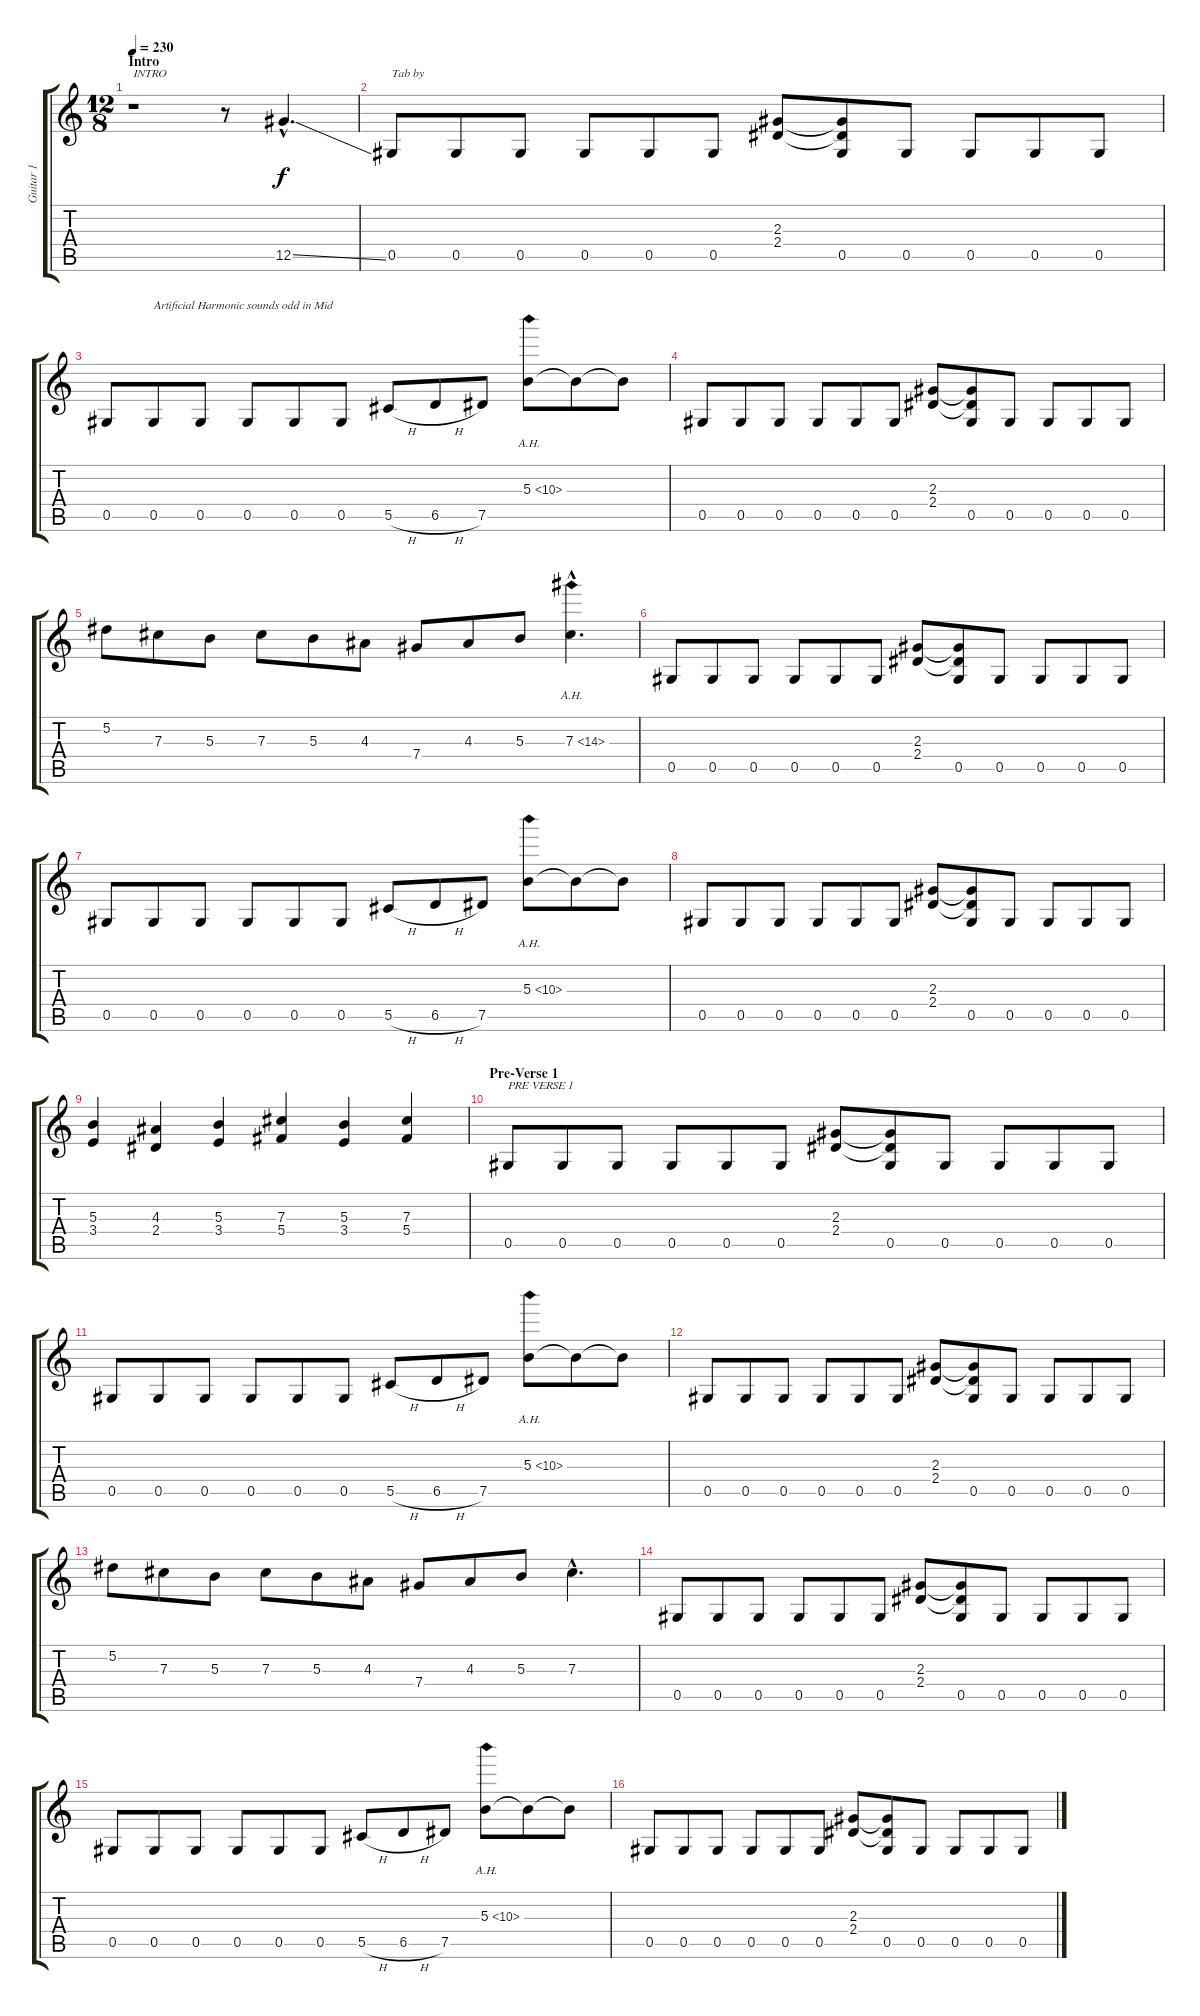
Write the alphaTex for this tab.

\track ("Guitar 1" "Guitar 1") {instrument distortionguitar}
\staff {score tabs}
\tuning (Eb4 Bb3 Gb3 Db3 Ab2 Eb2) {hide}
\ts (12 8)
\section ("" "Intro")
\tempo 230
\clef g2
\ks c
r.1{txt "INTRO" dy f instrument distortionguitar} r.8 12.5{ss hac}.4{d} |
0.5.8{txt "Tab by"} 0.5.8 0.5.8 0.5.8 0.5.8 0.5.8 (2.3 2.4).8 (2.3{t} 2.4{t} 0.5).8 0.5.8 0.5.8 0.5.8 0.5.8 |
0.5.8 0.5.8{txt "Artificial Harmonic sounds odd in Mid"} 0.5.8 0.5.8 0.5.8 0.5.8 5.5{h}.8 6.5{h}.8 7.5.8 5.3{ah 5}.8 5.3{t}.8 5.3{t}.8 |
0.5.8 0.5.8 0.5.8 0.5.8 0.5.8 0.5.8 (2.3 2.4).8 (2.3{t} 2.4{t} 0.5).8 0.5.8 0.5.8 0.5.8 0.5.8 |
5.2.8 7.3.8 5.3.8 7.3.8 5.3.8 4.3.8 7.4.8 4.3.8 5.3.8 7.3{ah 7 hac}.4{d} |
0.5.8 0.5.8 0.5.8 0.5.8 0.5.8 0.5.8 (2.3 2.4).8 (2.3{t} 2.4{t} 0.5).8 0.5.8 0.5.8 0.5.8 0.5.8 |
0.5.8 0.5.8 0.5.8 0.5.8 0.5.8 0.5.8 5.5{h}.8 6.5{h}.8 7.5.8 5.3{ah 5}.8 5.3{t}.8 5.3{t}.8 |
0.5.8 0.5.8 0.5.8 0.5.8 0.5.8 0.5.8 (2.3 2.4).8 (2.3{t} 2.4{t} 0.5).8 0.5.8 0.5.8 0.5.8 0.5.8 |
(5.3 3.4).4 (4.3 2.4).4 (5.3 3.4).4 (7.3 5.4).4 (5.3 3.4).4 (7.3 5.4).4 |
\section ("" "Pre-Verse 1")
0.5.8{txt "PRE VERSE 1"} 0.5.8 0.5.8 0.5.8 0.5.8 0.5.8 (2.3 2.4).8 (2.3{t} 2.4{t} 0.5).8 0.5.8 0.5.8 0.5.8 0.5.8 |
0.5.8 0.5.8 0.5.8 0.5.8 0.5.8 0.5.8 5.5{h}.8 6.5{h}.8 7.5.8 5.3{ah 5}.8 5.3{t}.8 5.3{t}.8 |
0.5.8 0.5.8 0.5.8 0.5.8 0.5.8 0.5.8 (2.3 2.4).8 (2.3{t} 2.4{t} 0.5).8 0.5.8 0.5.8 0.5.8 0.5.8 |
5.2.8 7.3.8 5.3.8 7.3.8 5.3.8 4.3.8 7.4.8 4.3.8 5.3.8 7.3{hac}.4{d} |
0.5.8 0.5.8 0.5.8 0.5.8 0.5.8 0.5.8 (2.3 2.4).8 (2.3{t} 2.4{t} 0.5).8 0.5.8 0.5.8 0.5.8 0.5.8 |
0.5.8 0.5.8 0.5.8 0.5.8 0.5.8 0.5.8 5.5{h}.8 6.5{h}.8 7.5.8 5.3{ah 5}.8 5.3{t}.8 5.3{t}.8 |
0.5.8 0.5.8 0.5.8 0.5.8 0.5.8 0.5.8 (2.3 2.4).8 (2.3{t} 2.4{t} 0.5).8 0.5.8 0.5.8 0.5.8 0.5.8
